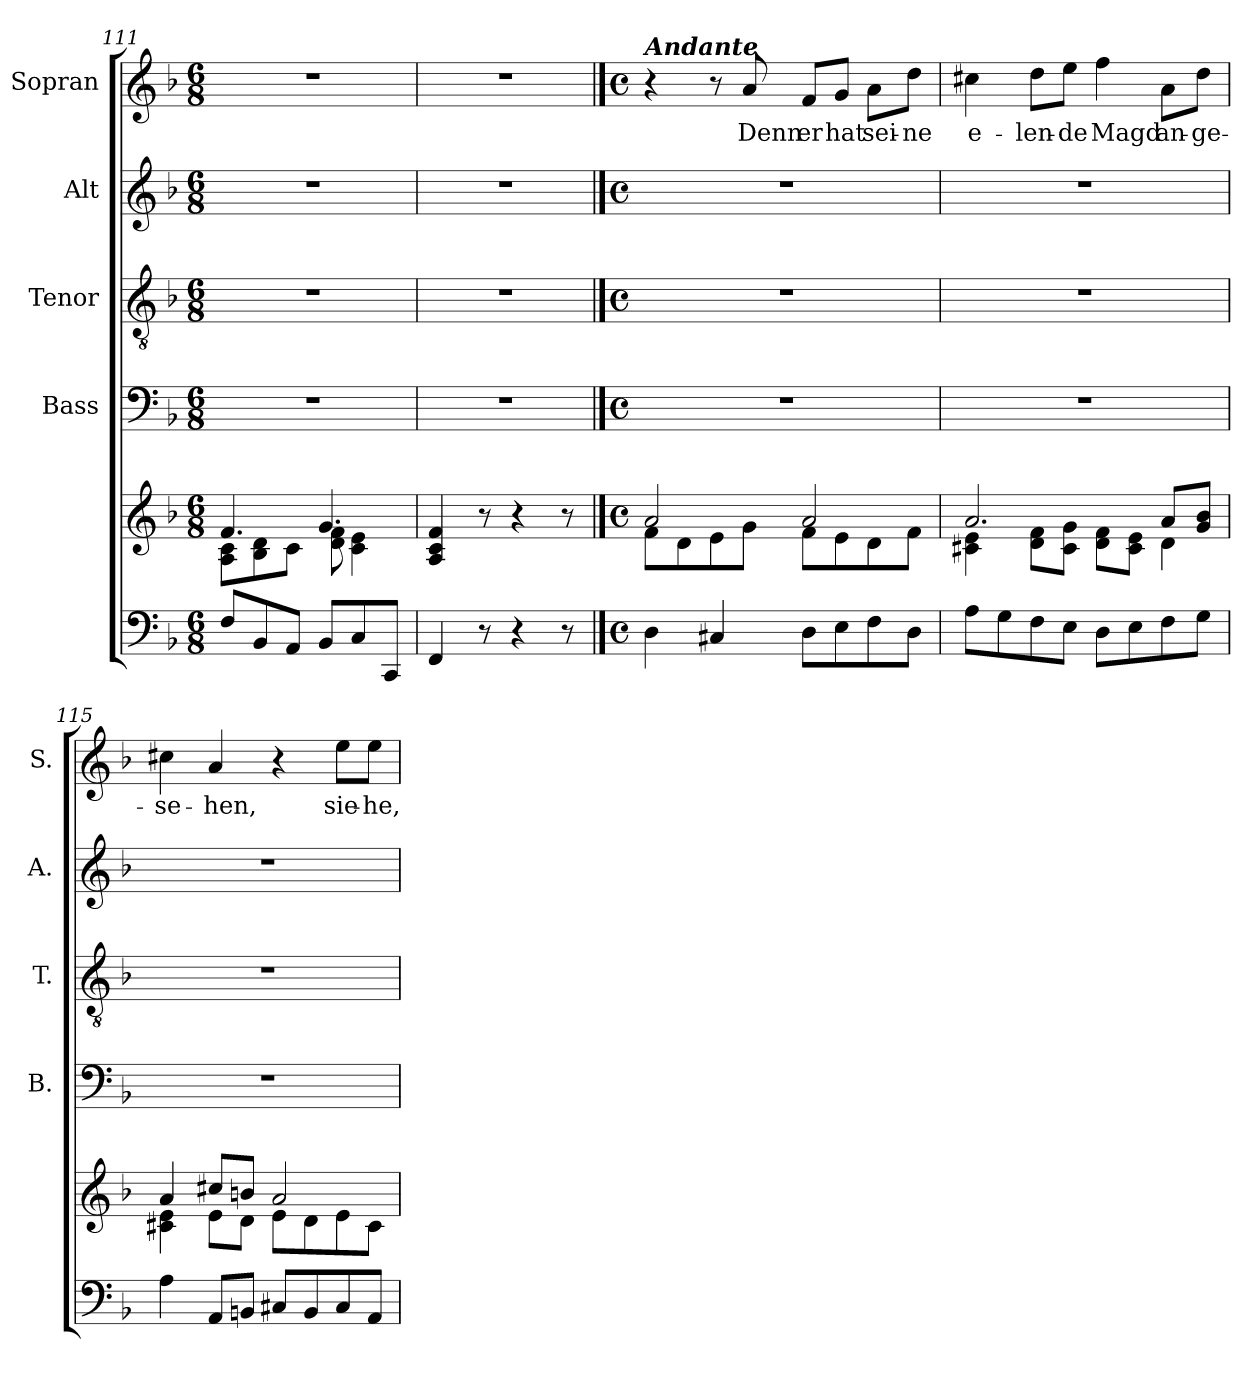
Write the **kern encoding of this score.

**kern	**kern	**kern	**kern	**kern	**kern	**text
*part5	*part5	*part4	*part3	*part2	*part1	*part1
*staff6	*staff5	*staff4	*staff3	*staff2	*staff1	*staff1
*	*	*I"Bass	*I"Tenor	*I"Alt	*I"Sopran	*
*	*	*I'B.	*I'T.	*I'A.	*I'S.	*
*clefF4	*clefG2	*clefF4	*clefGv2	*clefG2	*clefG2	*
*k[b-]	*k[b-]	*k[b-]	*k[b-]	*k[b-]	*k[b-]	*
*F:	*F:	*F:	*F:	*F:	*F:	*
*M6/8	*M6/8	*M6/8	*M6/8	*M6/8	*M6/8	*
=111	=111	=111	=111	=111	=111	=111
*	*^	*	*	*	*	*
8F/L	4.f/	8A\ 8c\L	2.r	2.r	2.r	2.r	.
8BB-/	.	8B-\ 8d\	.	.	.	.	.
8AA/J	.	8c\J	.	.	.	.	.
8BB-/L	4.g/	8d\ 8f\	.	.	.	.	.
8C/	.	4c\ 4e\	.	.	.	.	.
8CC/J	.	.	.	.	.	.	.
*	*v	*v	*	*	*	*	*
=112	=112	=112	=112	=112	=112	=112
4FF/	4A/ 4c/ 4f/	2.r	2.r	2.r	2.r	.
8r	8r	.	.	.	.	.
4r	4r	.	.	.	.	.
8r	8r	.	.	.	.	.
!!LO:LB:g=z
==113	==113	==113	==113	==113	==113	==113
*M4/4	*M4/4	*M4/4	*M4/4	*M4/4	*M4/4	*
*met(c)	*met(c)	*met(c)	*met(c)	*met(c)	*met(c)	*
*	*^	*	*	*	*	*
!	!	!	!	!	!	!LO:TX:a:Bi:t=Andante	!
4D\	2a/	8f\L	1r	1r	1r	4r	.
.	.	8d\	.	.	.	.	.
4C#X/	.	8e\	.	.	.	8r	.
!	!	!	!	!	!	!	!LO:LY:b
.	.	8g\J	.	.	.	8a/	Denn
!	!	!	!	!	!	!	!LO:LY:b
8D\L	2a/	8f\L	.	.	.	8f/L	er
!	!	!	!	!	!	!	!LO:LY:b
8E\	.	8e\	.	.	.	8g/J	hat
!	!	!	!	!	!	!	!LO:LY:b
8F\	.	8d\	.	.	.	8a\L	sei-
!	!	!	!	!	!	!	!LO:LY:b
8D\J	.	8f\J	.	.	.	8dd\J	-ne
=114	=114	=114	=114	=114	=114	=114	=114
!	!	!	!	!	!	!	!LO:LY:b
8A\L	2.a/	4c#X\ 4e\	1r	1r	1r	4cc#X\	e-
8G\	.	.	.	.	.	.	.
!	!	!	!	!	!	!	!LO:LY:b
8F\	.	8d\ 8f\L	.	.	.	8dd\L	-len-
!	!	!	!	!	!	!	!LO:LY:b
8E\J	.	8c#\ 8g\J	.	.	.	8ee\J	-de
!	!	!	!	!	!	!	!LO:LY:b
8D\L	.	8d\ 8f\L	.	.	.	4ff\	Magd
8E\	.	8c#\ 8e\J	.	.	.	.	.
!	!	!	!	!	!	!	!LO:LY:b
8F\	8a/L	4d\	.	.	.	8a\L	an-
!	!	!	!	!	!	!	!LO:LY:b
8G\J	8g/ 8b-/J	.	.	.	.	8dd\J	-ge-
=115	=115	=115	=115	=115	=115	=115	=115
!	!	!	!	!	!	!	!LO:LY:b
4A\	4a/	4c#X\ 4e\	1r	1r	1r	4cc#X\	-se-
!	!	!	!	!	!	!	!LO:LY:b
8AA/L	8cc#X/L	8e\L	.	.	.	4a/	-hen,
8BBn/J	8bn/J	8d\J	.	.	.	.	.
8C#X/L	2a/	8e\L	.	.	.	4r	.
8BB/	.	8d\	.	.	.	.	.
!	!	!	!	!	!	!	!LO:LY:b
8C#/	.	8e\	.	.	.	8ee\L	sie-
!	!	!	!	!	!	!	!LO:LY:b
8AA/J	.	8c#\J	.	.	.	8ee\J	-he,
*	*v	*v	*	*	*	*	*
=	=	=	=	=	=	=
*-	*-	*-	*-	*-	*-	*-
